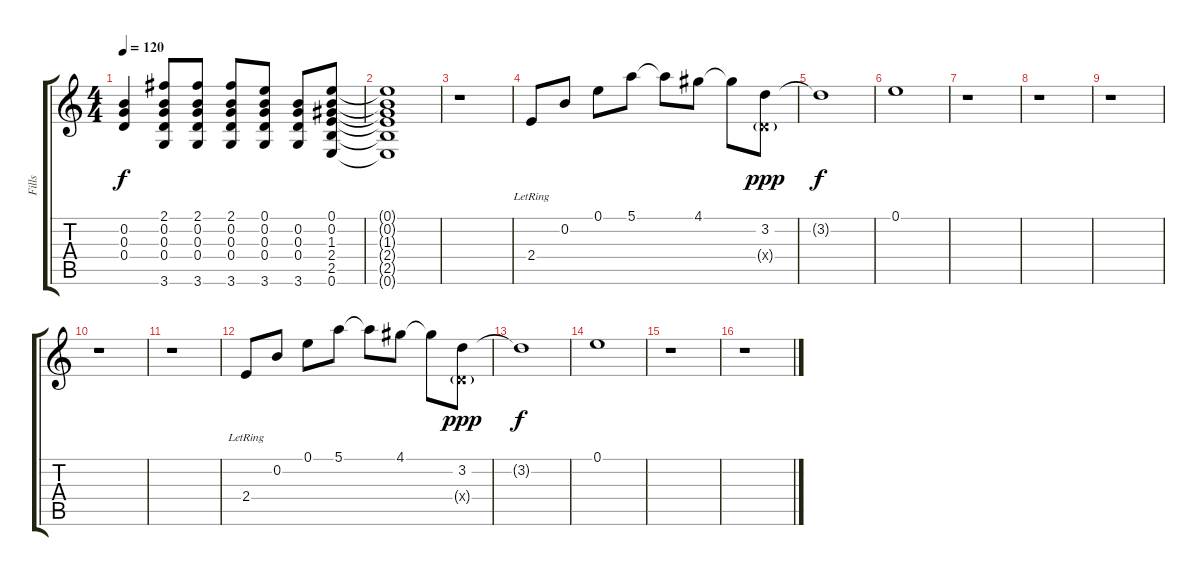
\track ("Fills" "Fills") {instrument electricguitarclean}
\staff {score tabs}
\tuning (E4 B3 G3 D3 A2 E2) {hide}
\ts (4 4)
\tempo 120
\clef g2
\ks c
(0.2 0.3 0.4).4{dy f instrument electricguitarclean} (2.1 0.2 0.3 0.4 3.6).8 (2.1 0.2 0.3 0.4 3.6).8 (2.1 0.2 0.3 0.4 3.6).8 (0.1 0.2 0.3 0.4 3.6).8 (0.2 0.3 0.4 3.6).8 (0.1 0.2 1.3 2.4 2.5 0.6).8 |
(0.1{t} 0.2{t} 1.3{t} 2.4{t} 2.5{t} 0.6{t}).1 |
r.1 |
2.4{lr}.8 0.2.8 0.1.8 5.1.8 5.1{t}.8 4.1.8 4.1{t}.8 (3.2 0.4{g x}).8{dy ppp} |
3.2{t}.1{dy f} |
0.1.1 |
r.1 |
r.1 |
r.1 |
r.1 |
r.1 |
2.4{lr}.8 0.2.8 0.1.8 5.1.8 5.1{t}.8 4.1.8 4.1{t}.8 (3.2 0.4{g x}).8{dy ppp} |
3.2{t}.1{dy f} |
0.1.1 |
r.1 |
r.1
